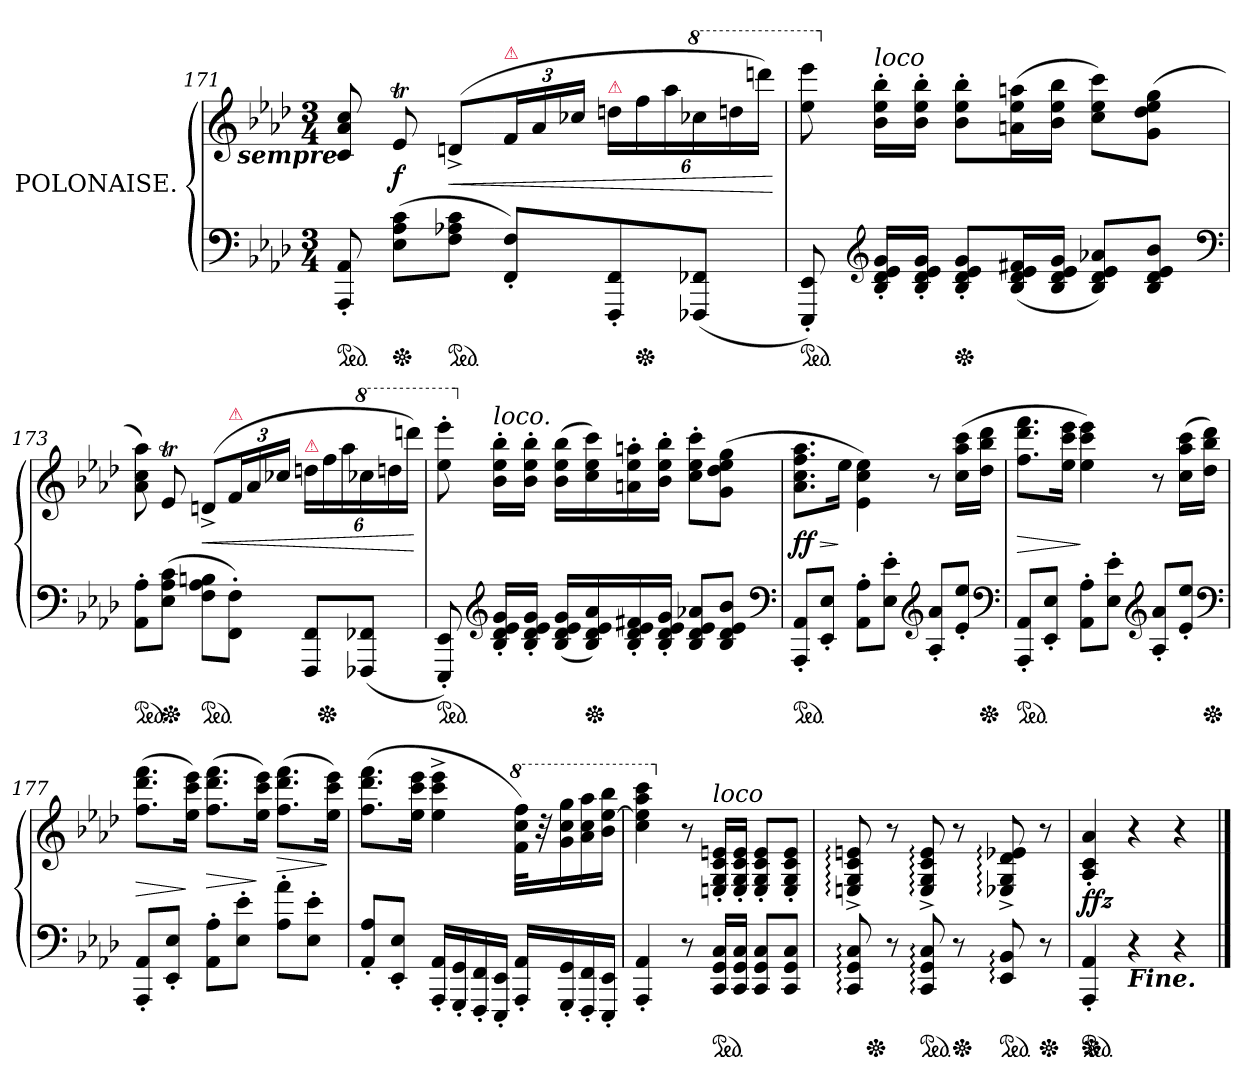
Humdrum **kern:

**kern	**kern	**dynam
*part1	*part1	*part1
*staff2	*staff1	*staff1/2
*I"POLONAISE.	*	*
*clefF4	*clefG2	*
*k[b-e-a-d-]	*k[b-e-a-d-]	*
*M3/4	*M3/4	*
=171	=171	=171
!	!LO:TX:b:Bi:rj:t=sempre	!
*ped	*	*
8AAA-'< 8AA-'<	8c 8a- 8cc	.
*Xped	*	*
(>8E- 8A- 8cL	8e-T	f
*ped	*	*
8F 8A-X 8cJ	(>8dn^<L	<
!	!LO:TX:a:color=crimson:t=⚠	!
8FF'> 8F'>L)	24fL	.
.	24a-	.
.	24cc-XJJ	.
!	!LO:TX:a:color=crimson:t=⚠	!
8FFF'< 8FF'<	24ddnLL	.
*Xped	*	*
.	24ff	.
.	24aa-	.
*	*8va	*
(<8FFF-X 8FF-XJ	24ccc-X	.
.	24dddn	.
.	24ddddnJJ)	.
.	.	[
=172	=172	=172
*ped	*	*
8EEE-'< 8EE-'<)	8eee- 8eeee-	.
*clefG2	*	*
*	*X8va	*
!	!LO:TX:a:i:t=loco	!
16B-'< 16d-'< 16e-'< 16g'<LL	16b-'> 16ee-'> 16bb-'>LL	.
16B-'< 16d-'< 16e-'< 16g'<JJ	16b-'> 16ee-'> 16bb-'>JJ	.
*Xped	*	*
8B-'< 8d-'< 8e-'< 8g'<L	8b-'> 8ee-'> 8bb-'>L	.
(>16B- 16d- 16e- 16f#XL	(>16an 16ee- 16aanL	.
16B- 16d- 16e- 16gJJ	16b- 16ee- 16bb-JJ	.
8B- 8d- 8e- 8a-XL)	8cc 8ee- 8cccL)	.
8B- 8d- 8e- 8b-J	(>8g 8dd- 8ee- 8ggJ	.
*clefF4	*	*
=173	=173	=173
*ped	*	*
8AA-'> 8A-'>L	8a- 8cc 8aa-)	.
*Xped	*	*
(>8E- 8A- 8cJ	8e-T	.
*ped	*	*
8F 8A- 8BnL	(>8dn^<L	<
!	!LO:TX:a:color=crimson:t=⚠	!
8FF'> 8F'>J)	24fL	.
.	24a-	.
.	24cc-XJJ	.
!	!LO:TX:a:color=crimson:t=⚠	!
8FFF 8FFL	24ddnLL	.
*Xped	*	*
.	24ff	.
.	24aa-	.
*	*8va	*
(<8FFF-X 8FF-XJ	24ccc-X	.
.	24dddn	.
.	24ddddnJJ)	.
.	.	[
=174	=174	=174
*ped	*	*
8EEE-'< 8EE-'<)	8eee-'> 8eeee-'>	.
*clefG2	*	*
*	*X8va	*
!	!LO:TX:a:i:t=loco.	!
16B-'< 16d-'< 16e-'< 16g'<LL	16b-'> 16ee-'> 16bb-'>LL	.
16B-'< 16d-'< 16e-'< 16g'<JJ	16b-'> 16ee-'> 16bb-'>JJ	.
(>16B- 16d- 16e- 16gLL	(>16b- 16ee- 16bb-LL	.
*Xped	*	*
16B- 16d- 16e- 16a-)	16cc 16ee- 16ccc)	.
16B-'> 16d-'> 16e-'> 16f#X'>	16an'> 16ee-'> 16aan'>	.
16B-'> 16d-'> 16e-'> 16g'>JJ	16b-'> 16ee-'> 16bb-'>JJ	.
8B- 8d- 8e- 8a-XL	8cc'> 8ee-'> 8ccc'>L	.
8B- 8d- 8e- 8b-J	(>8g 8dd- 8ee- 8ggJ	.
*clefF4	*	*
=175	=175	=175
*ped	*	*
8AAA-'< 8AA-'<L	8.a- 8.cc 8.ff 8.aa-L	> ff
8EE-'< 8E-'<J	.	.
.	16ee-Jk	]
8AA-'> 8A-'>L	4e-\ 4cc\ 4ee-\)	.
8E-'> 8e-'>J	.	.
*clefG2	*	*
8A-'< 8a-'<L	8r	.
8e-'< 8ee-'<J	(>16cc 16aa- 16cccLL	.
*Xped	*	*
.	16dd- 16bb- 16ddd-JJ	.
*clefF4	*	*
=176	=176	=176
*ped	*	*
8AAA-'< 8AA-'<L	8.ff 8.ddd- 8.fffL	>
8EE-'< 8E-'<J	.	.
.	16ee- 16ccc 16eee-Jk	.
8AA-'> 8A-'>L	4ee- 4ccc 4eee-)	]
8E-'> 8e-'>J	.	.
*clefG2	*	*
8A-'< 8a-'<L	8r	.
8e-'< 8ee-'<J	(>16cc 16aa- 16cccLL	.
*Xped	*	*
.	16dd- 16bb- 16ddd-JJ)	.
*clefF4	*	*
=177	=177	=177
8AAA-'< 8AA-'<L	(>8.ff 8.ddd- 8.fffL	>
8EE-'< 8E-'<J	.	.
.	16ee- 16ccc 16eee-Jk)	]
8AA-'> 8A-'>L	(>8.ff 8.ddd- 8.fffL	>
8E-'> 8e-'>J	.	.
.	16ee- 16ccc 16eee-Jk)	]
8A-'> 8a-'>L	(>8.ff 8.ddd- 8.fffL	>
8E-'> 8e-'>J	.	.
.	16ee- 16ccc 16eee-Jk)	]
=178	=178	=178
8AA-'< 8A-'<L	(>8.ff 8.ddd- 8.fffL	.
8EE-'< 8E-'<J	.	.
.	16ee- 16ccc 16eee-Jk	.
16AAA-'< 16AA-'<LL	4ee-^< 4ccc^< 4eee-^<	.
16GGG'< 16GG'<	.	.
16FFF'< 16FF'<	.	.
16EEE-'< 16EE-'<JJ	.	.
*	*8va	*
16AAA-'< 16AA-'<LL	32ff 32ccc 32fffKLL)	.
.	32r	.
16GGG'< 16GG'<	16gg 16ccc 16ggg	.
16FFF'< 16FF'<	16aa- 16ccc 16aaa-	.
16EEE-'< 16EE-'<JJ	16bb- [16eee- 16bbb-JJ	.
=179	=179	=179
4AAA-'< 4AA-'<	4ccc 4eee-] 4aaa- 4cccc	.
*	*X8va	*
8r	8r	.
!	!LO:TX:a:i:t=loco	!
*ped	*	*
16CC 16GG 16CLL	16En'< 16G'< 16c'< 16en'<LL	.
16CC 16GG 16CJJ	16E'< 16G'< 16c'< 16e'<JJ	.
8CC 8GG 8CL	8E'< 8G'< 8c'< 8e'<L	.
8CC 8GG 8CJ	8E'< 8G'< 8c'< 8e'<J	.
=180	=180	=180
*	*^	*
8CC: 8GG: 8C:	8En:^< 8G:^< 8c:^< 8en:^<	16ryy	.
*Xped	*	*	*
.	.	2ryy	.
8r	8r	.	.
*ped	*	*	*
8CC: 8GG: 8C:	8E:^< 8G:^< 8c:^< 8e:^<	.	.
*Xped	*	*	*
8r	8r	.	.
*ped	*	*	*
8EE-: 8BB-:	8E-X:^< 8G:^< 8d-:^< 8e-X:^<	.	.
.	.	8.ryy	.
*Xped	*	*	*
8r	8r	.	.
*	*v	*v	*
=181	=181	=181
*ped	*	*
*Xped	*	*
4AAA-'< 4AA-'<	4A-'< 4c'< 4a-'<	ffz
!LO:TX:b:Bi:t=Fine.	!	!
4r	4r	.
4r	4r	.
==	==	==
*-	*-	*-
